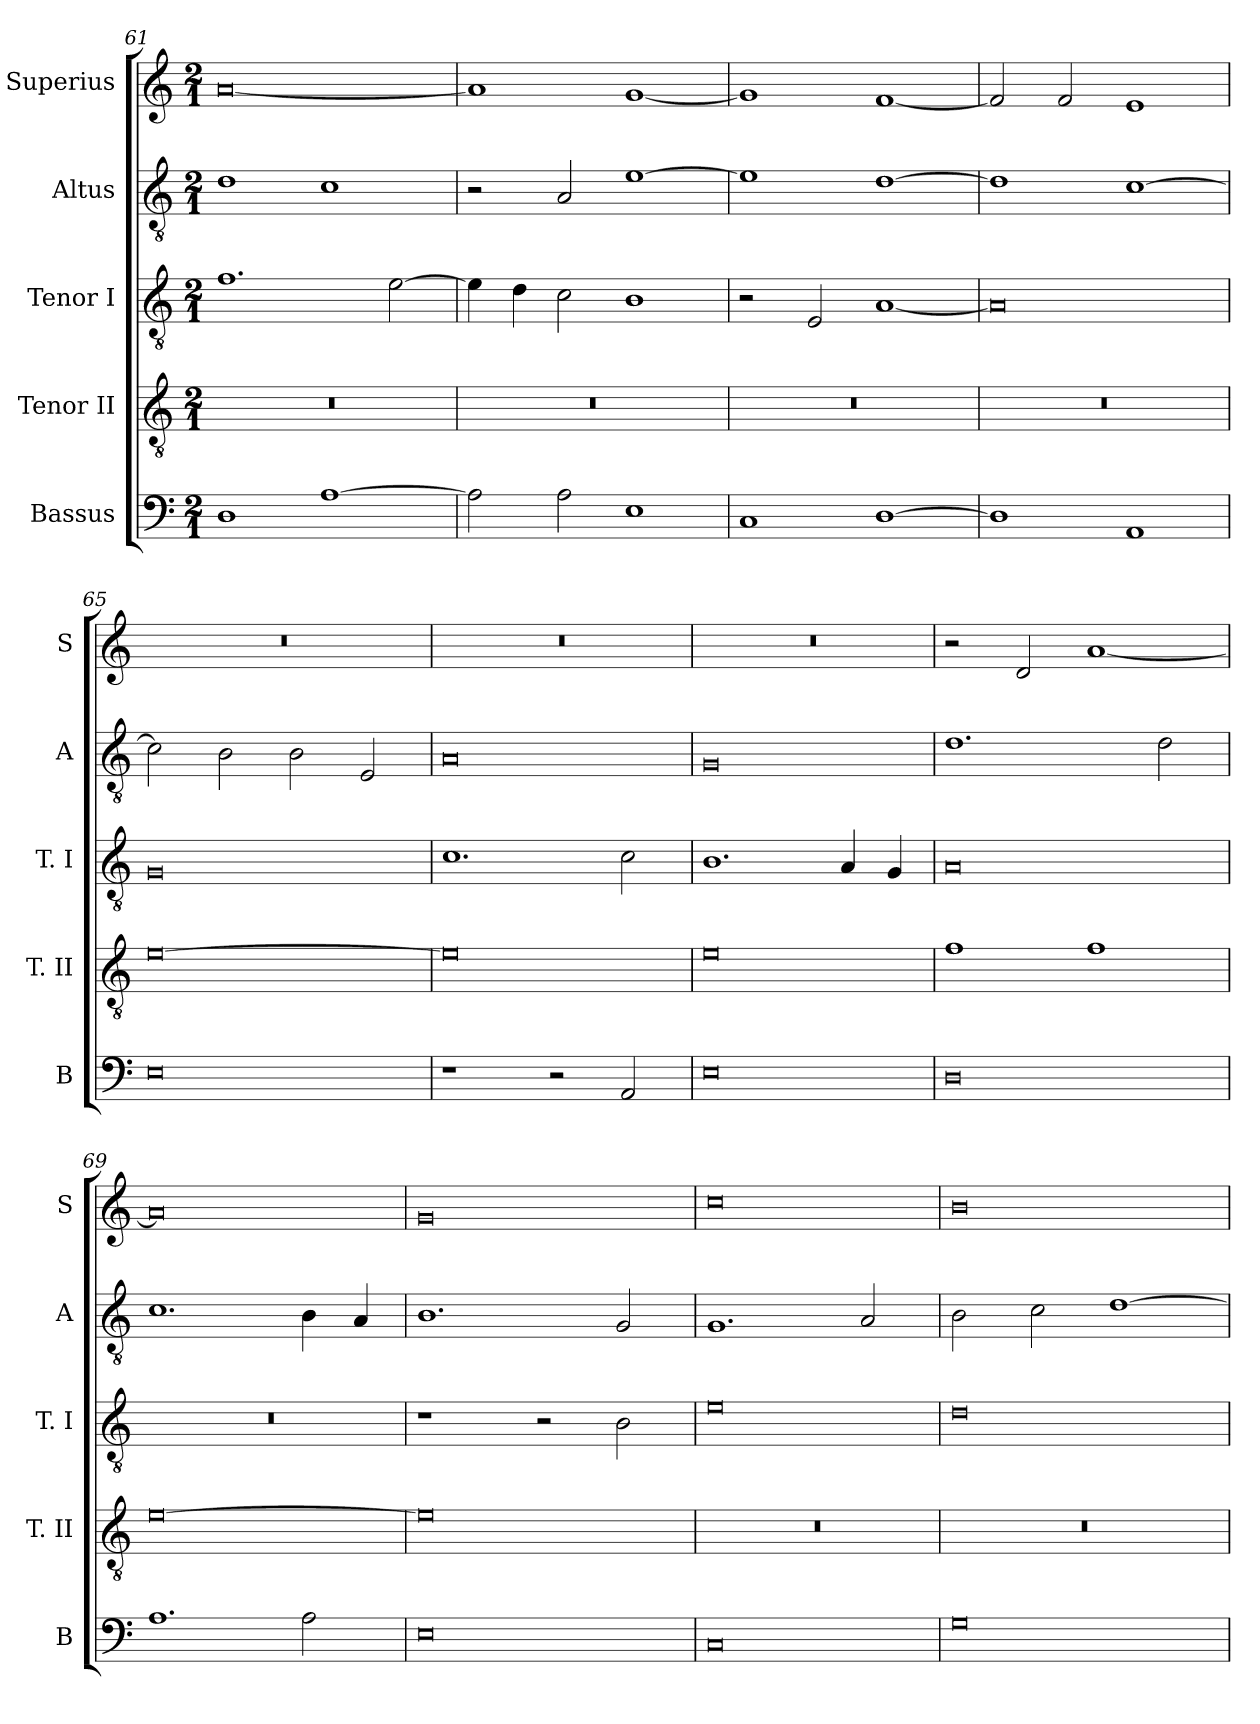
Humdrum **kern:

**kern	**kern	**kern	**kern	**kern
*part5	*part4	*part3	*part2	*part1
*staff5	*staff4	*staff3	*staff2	*staff1
*I"Bassus	*I"Tenor II	*I"Tenor I	*I"Altus	*I"Superius
*I'B	*I'T. II	*I'T. I	*I'A	*I'S
*clefF4	*clefGv2	*clefGv2	*clefGv2	*clefG2
*k[]	*k[]	*k[]	*k[]	*k[]
*C:	*C:	*C:	*C:	*C:
*M2/1	*M2/1	*M2/1	*M2/1	*M2/1
=61	=61	=61	=61	=61
1D	0r	1.f	1d	[0a
[1A	.	.	1c	.
.	.	[2e	.	.
=62	=62	=62	=62	=62
2A]	0r	4e]	2r	1a]
.	.	4d	.	.
2A	.	2c	2A	.
1E	.	1B	[1e	[1g
=63	=63	=63	=63	=63
1C	0r	2r	1e]	1g]
.	.	2E	.	.
[1D	.	[1A	[1d	[1f
=64	=64	=64	=64	=64
1D]	0r	0A]	1d]	2f]
.	.	.	.	2f
1AA	.	.	[1c	1e
=65	=65	=65	=65	=65
0E	[0e	0G	2c]	0r
.	.	.	2B	.
.	.	.	2B	.
.	.	.	2E	.
=66	=66	=66	=66	=66
1r	0e]	1.c	0A	0r
2r	.	.	.	.
2AA	.	2c	.	.
=67	=67	=67	=67	=67
0E	0e	1.B	0G	0r
.	.	4A	.	.
.	.	4G	.	.
=68	=68	=68	=68	=68
0D	1f	0A	1.d	2r
.	.	.	.	2d
.	1f	.	.	[1a
.	.	.	2d	.
=69	=69	=69	=69	=69
1.A	[0e	0r	1.c	0a]
2A	.	.	4B	.
.	.	.	4A	.
=70	=70	=70	=70	=70
0E	0e]	1r	1.B	0g
.	.	2r	.	.
.	.	2B	2G	.
=71	=71	=71	=71	=71
0C	0r	0e	1.G	0cc
.	.	.	2A	.
=72	=72	=72	=72	=72
0G	0r	0d	2B	0b
.	.	.	2c	.
.	.	.	[1d	.
=	=	=	=	=
*-	*-	*-	*-	*-
